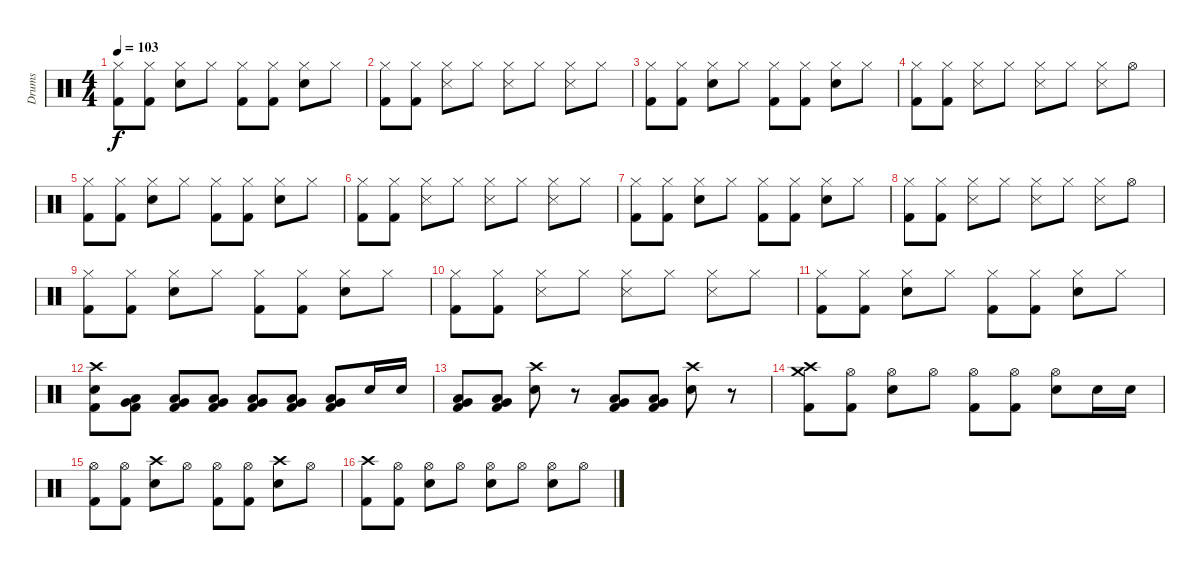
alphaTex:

\track ("Drums" "Drums") {instrument percussion}
\staff {score}
\articulation defaults
\ts (4 4)
\tempo 103
\clef neutral
\ks c
("Hi-Hat (closed)" "Kick (hit) 2").8{dy f} ("Hi-Hat (closed)" "Kick (hit) 2").8 ("Hi-Hat (closed)" "Snare (hit) 2").8 "Hi-Hat (closed)".8 ("Hi-Hat (closed)" "Kick (hit) 2").8 ("Hi-Hat (closed)" "Kick (hit) 2").8 ("Hi-Hat (closed)" "Snare (hit) 2").8 "Hi-Hat (closed)".8 |
("Hi-Hat (closed)" "Kick (hit) 2").8 ("Hi-Hat (closed)" "Kick (hit) 2").8 ("Hi-Hat (closed)" "Snare (side stick) 3").8 "Hi-Hat (closed)".8 ("Hi-Hat (closed)" "Snare (side stick) 3").8 "Hi-Hat (closed)".8 ("Hi-Hat (closed)" "Snare (side stick) 3").8 "Hi-Hat (closed)".8 |
("Hi-Hat (closed)" "Kick (hit) 2").8 ("Hi-Hat (closed)" "Kick (hit) 2").8 ("Hi-Hat (closed)" "Snare (hit) 2").8 "Hi-Hat (closed)".8 ("Hi-Hat (closed)" "Kick (hit) 2").8 ("Hi-Hat (closed)" "Kick (hit) 2").8 ("Hi-Hat (closed)" "Snare (hit) 2").8 "Hi-Hat (closed)".8 |
("Hi-Hat (closed)" "Kick (hit) 2").8 ("Hi-Hat (closed)" "Kick (hit) 2").8 ("Hi-Hat (closed)" "Snare (side stick) 3").8 "Hi-Hat (closed)".8 ("Hi-Hat (closed)" "Snare (side stick) 3").8 "Hi-Hat (closed)".8 ("Hi-Hat (closed)" "Snare (side stick) 3").8 "Hi-Hat (open)".8 |
("Hi-Hat (closed)" "Kick (hit) 2").8 ("Hi-Hat (closed)" "Kick (hit) 2").8 ("Hi-Hat (closed)" "Snare (hit) 2").8 "Hi-Hat (closed)".8 ("Hi-Hat (closed)" "Kick (hit) 2").8 ("Hi-Hat (closed)" "Kick (hit) 2").8 ("Hi-Hat (closed)" "Snare (hit) 2").8 "Hi-Hat (closed)".8 |
("Hi-Hat (closed)" "Kick (hit) 2").8 ("Hi-Hat (closed)" "Kick (hit) 2").8 ("Hi-Hat (closed)" "Snare (side stick) 3").8 "Hi-Hat (closed)".8 ("Hi-Hat (closed)" "Snare (side stick) 3").8 "Hi-Hat (closed)".8 ("Hi-Hat (closed)" "Snare (side stick) 3").8 "Hi-Hat (closed)".8 |
("Hi-Hat (closed)" "Kick (hit) 2").8 ("Hi-Hat (closed)" "Kick (hit) 2").8 ("Hi-Hat (closed)" "Snare (hit) 2").8 "Hi-Hat (closed)".8 ("Hi-Hat (closed)" "Kick (hit) 2").8 ("Hi-Hat (closed)" "Kick (hit) 2").8 ("Hi-Hat (closed)" "Snare (hit) 2").8 "Hi-Hat (closed)".8 |
("Hi-Hat (closed)" "Kick (hit) 2").8 ("Hi-Hat (closed)" "Kick (hit) 2").8 ("Hi-Hat (closed)" "Snare (side stick) 3").8 "Hi-Hat (closed)".8 ("Hi-Hat (closed)" "Snare (side stick) 3").8 "Hi-Hat (closed)".8 ("Hi-Hat (closed)" "Snare (side stick) 3").8 "Hi-Hat (open)".8 |
("Hi-Hat (closed)" "Kick (hit) 2").8 ("Hi-Hat (closed)" "Kick (hit) 2").8 ("Hi-Hat (closed)" "Snare (hit) 2").8 "Hi-Hat (closed)".8 ("Hi-Hat (closed)" "Kick (hit) 2").8 ("Hi-Hat (closed)" "Kick (hit) 2").8 ("Hi-Hat (closed)" "Snare (hit) 2").8 "Hi-Hat (closed)".8 |
("Hi-Hat (closed)" "Kick (hit) 2").8 ("Hi-Hat (closed)" "Kick (hit) 2").8 ("Hi-Hat (closed)" "Snare (side stick) 3").8 "Hi-Hat (closed)".8 ("Hi-Hat (closed)" "Snare (side stick) 3").8 "Hi-Hat (closed)".8 ("Hi-Hat (closed)" "Snare (side stick) 3").8 "Hi-Hat (closed)".8 |
("Hi-Hat (closed)" "Kick (hit) 2").8 ("Hi-Hat (closed)" "Kick (hit) 2").8 ("Hi-Hat (closed)" "Snare (hit) 2").8 "Hi-Hat (closed)".8 ("Hi-Hat (closed)" "Kick (hit) 2").8 ("Hi-Hat (closed)" "Kick (hit) 2").8 ("Hi-Hat (closed)" "Snare (hit) 2").8 "Hi-Hat (closed)".8 |
("Crash high (hit)" "Snare (hit) 2" "Kick (hit) 2").8 ("Low Tom (hit)" "Very Low Tom (hit)" "Kick (hit) 2").8 ("Low Tom (hit)" "Very Low Tom (hit)" "Kick (hit) 2").8 ("Low Tom (hit)" "Very Low Tom (hit)" "Kick (hit) 2").8 ("Low Tom (hit)" "Very Low Tom (hit)" "Kick (hit) 2").8 ("Low Tom (hit)" "Very Low Tom (hit)" "Kick (hit) 2").8 ("Low Tom (hit)" "Very Low Tom (hit)" "Kick (hit) 2").8 "Snare (hit) 2".16 "Snare (hit) 2".16 |
("Low Tom (hit)" "Very Low Tom (hit)" "Kick (hit) 2").8 ("Low Tom (hit)" "Very Low Tom (hit)" "Kick (hit) 2").8 ("Crash high (hit)" "Snare (hit) 2").8 r.8 ("Low Tom (hit)" "Very Low Tom (hit)" "Kick (hit) 2").8 ("Low Tom (hit)" "Very Low Tom (hit)" "Kick (hit) 2").8 ("Crash high (hit)" "Snare (hit) 2").8 r.8 |
("Crash medium (hit)" "Crash high (hit)" "Kick (hit) 2").8 ("Hi-Hat (open)" "Kick (hit) 2").8 ("Hi-Hat (open)" "Snare (hit) 2").8 "Hi-Hat (open)".8 ("Hi-Hat (open)" "Kick (hit) 2").8 ("Hi-Hat (open)" "Kick (hit) 2").8 ("Hi-Hat (open)" "Snare (hit) 2").8 "Snare (hit) 2".16 "Snare (hit) 2".16 |
("Hi-Hat (open)" "Kick (hit) 2").8 ("Hi-Hat (open)" "Kick (hit) 2").8 ("Crash high (hit)" "Snare (hit) 2").8 "Hi-Hat (open)".8 ("Hi-Hat (open)" "Kick (hit) 2").8 ("Hi-Hat (open)" "Kick (hit) 2").8 ("Crash high (hit)" "Snare (hit) 2").8 "Hi-Hat (open)".8 |
("Crash high (hit)" "Kick (hit) 2").8 ("Hi-Hat (open)" "Kick (hit) 2").8 ("Hi-Hat (open)" "Snare (hit) 2").8 "Hi-Hat (open)".8 ("Hi-Hat (open)" "Snare (hit) 2").8 "Hi-Hat (open)".8 ("Hi-Hat (open)" "Snare (hit) 2").8 "Hi-Hat (open)".8
